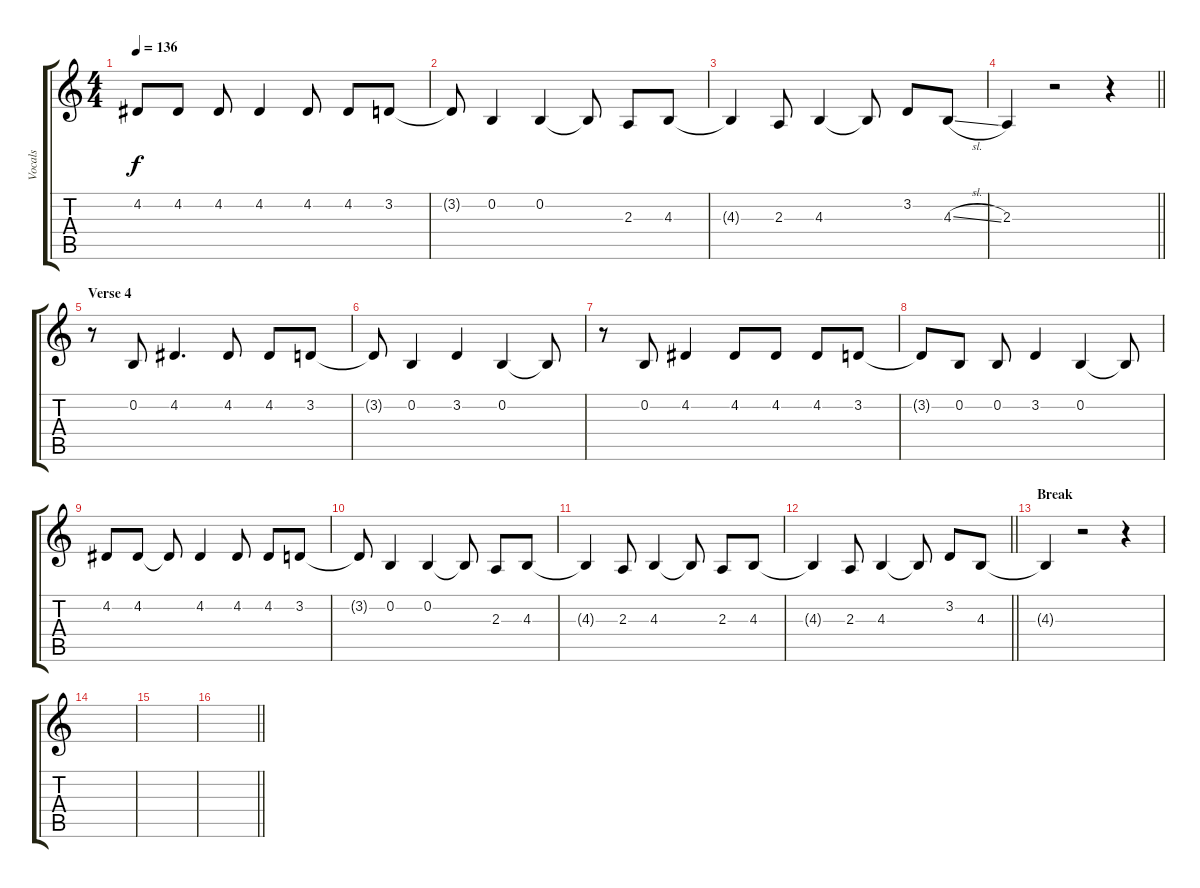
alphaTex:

\track ("Vocals" "Vocals") {instrument tenorsax}
\staff {score tabs}
\tuning (E4 B3 G3 D3 A2 E2) {hide}
\ts (4 4)
\tempo 136
\clef g2
\ks c
4.2.8{dy f} 4.2.8 4.2.8 4.2.4 4.2.8 4.2.8 3.2.8 |
3.2{t}.8 0.2.4 0.2.4 0.2{t}.8 2.3.8 4.3.8 |
4.3{t}.4 2.3.8 4.3.4 4.3{t}.8 3.2.8 4.3{sl}.8 |
\barLineRight lightlight
2.3.4 r.2 r.4 |
\section ("" "Verse 4")
r.8 0.2.8 4.2.4{d} 4.2.8 4.2.8 3.2.8 |
3.2{t}.8 0.2.4 3.2.4 0.2.4 0.2{t}.8 |
r.8 0.2.8 4.2.4 4.2.8 4.2.8 4.2.8 3.2.8 |
3.2{t}.8 0.2.8 0.2.8 3.2.4 0.2.4 0.2{t}.8 |
4.2.8 4.2.8 4.2{t}.8 4.2.4 4.2.8 4.2.8 3.2.8 |
3.2{t}.8 0.2.4 0.2.4 0.2{t}.8 2.3.8 4.3.8 |
4.3{t}.4 2.3.8 4.3.4 4.3{t}.8 2.3.8 4.3.8 |
\barLineRight lightlight
4.3{t}.4 2.3.8 4.3.4 4.3{t}.8 3.2.8 4.3.8 |
\section ("" "Break")
4.3{t}.4 r.2 r.4 |
|
|
\barLineRight lightlight
